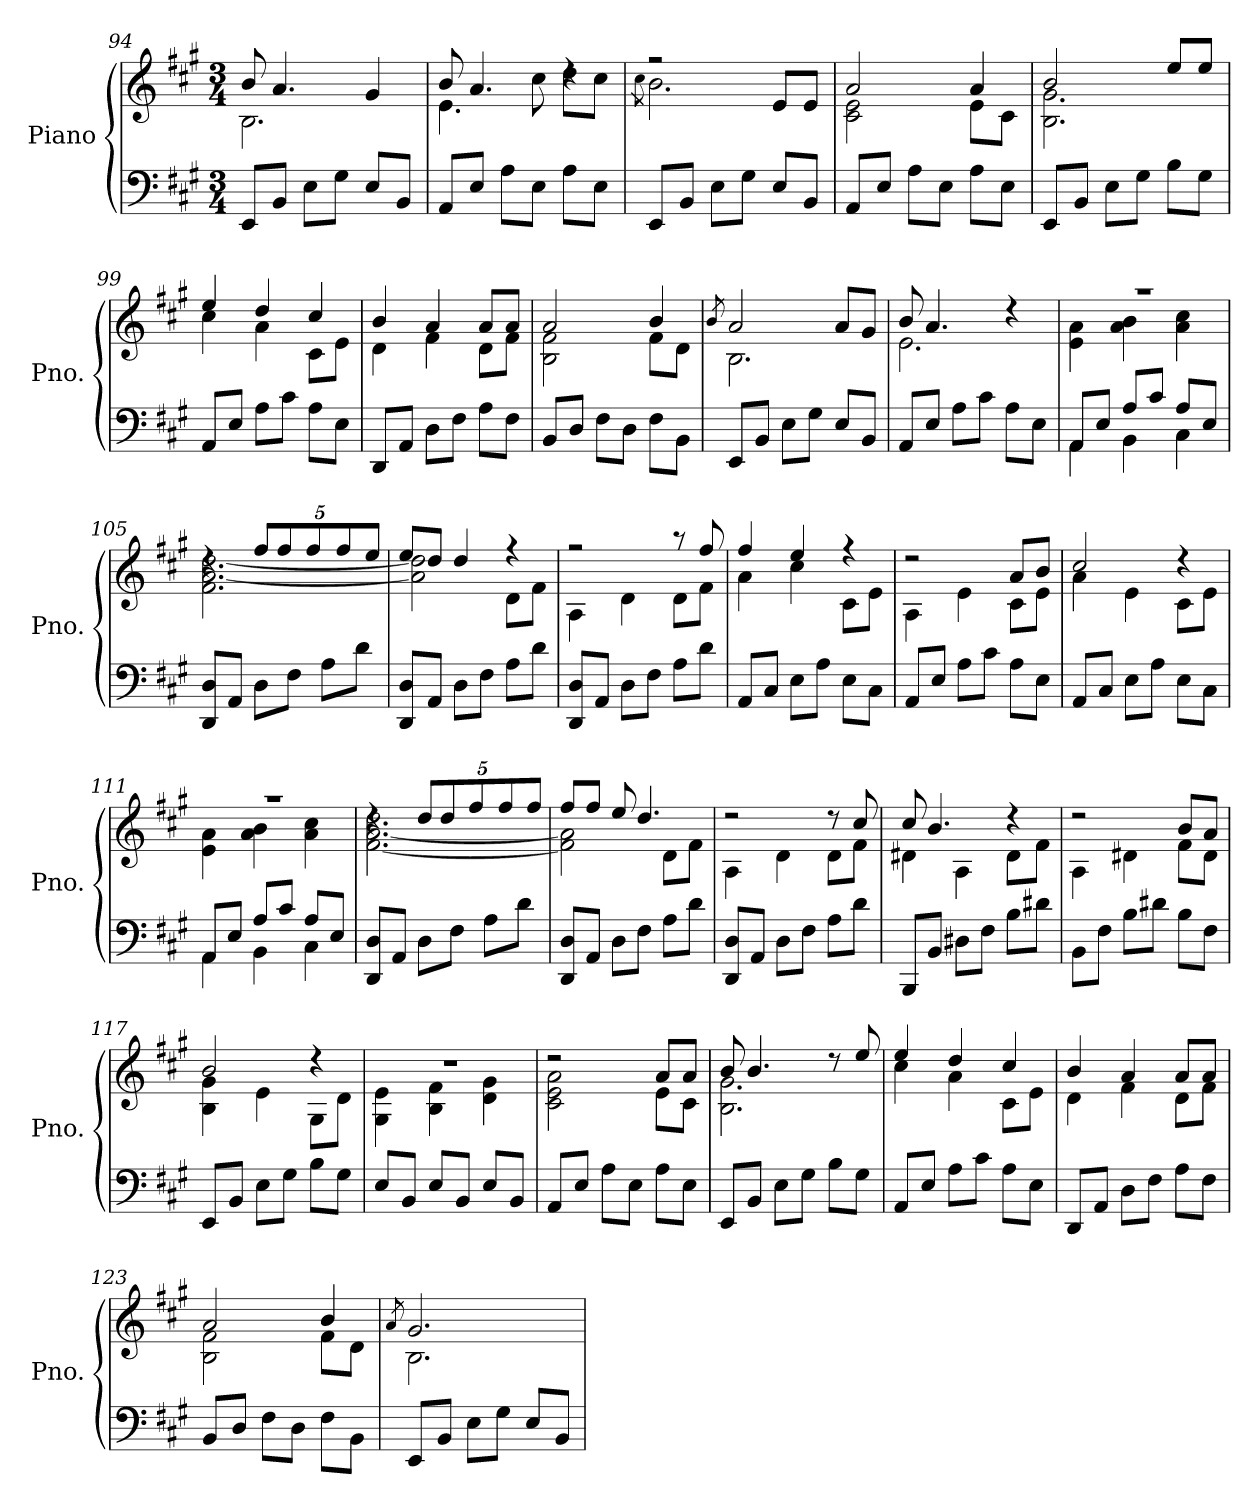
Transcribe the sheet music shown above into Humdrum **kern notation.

**kern	**kern
*part1	*part1
*staff2	*staff1
*I"Piano	*
*I'Pno.	*
*clefF4	*clefG2
*k[f#c#g#]	*k[f#c#g#]
*M3/4	*M3/4
=94	=94
*	*^
8EE/L	8b/	2.B\
8BB/J	4.a/	.
8E\L	.	.
8G#\J	.	.
8E/L	4g#/	.
8BB/J	.	.
=95	=95	=95
8AA/L	8b/	4.e\
8E/J	4.a/	.
8A\L	.	.
8E\J	.	8cc#\
8A\L	4rdd	8dd\L
8E\J	.	8cc#\J
=96	=96	=96
.	.	8qcc#\
8EE/L	2r	2.b\
8BB/J	.	.
8E\L	.	.
8G#\J	.	.
8E/L	8e/L	.
8BB/J	8e/J	.
=97	=97	=97
8AA/L	2a/	2c#\ 2e\
8E/J	.	.
8A\L	.	.
8E\J	.	.
8A\L	4a/	8e\L
8E\J	.	8c#\J
!!LO:LB:g=z	!!
=98	=98	=98
8EE/L	2b/	2.B\ 2.g#\
8BB/J	.	.
8E\L	.	.
8G#\J	.	.
8B\L	8ee/L	.
8G#\J	8ee/J	.
=99	=99	=99
8AA/L	4ee/	4cc#\
8E/J	.	.
8A\L	4dd/	4a\
8c#\J	.	.
8A\L	4cc#/	8c#\L
8E\J	.	8e\J
=100	=100	=100
8DD/L	4b/	4d\
8AA/J	.	.
8D\L	4a/	4f#\
8F#\J	.	.
8A\L	8a/L	8d\L
8F#\J	8a/J	8f#\J
=101	=101	=101
8BB/L	2a/	2B\ 2f#\
8D/J	.	.
8F#\L	.	.
8D\J	.	.
8F#\L	4b/	8f#\L
8BB\J	.	8d\J
=102	=102	=102
.	8qb/	.
8EE/L	2a/	2.B\
8BB/J	.	.
8E\L	.	.
8G#\J	.	.
8E/L	8a/L	.
8BB/J	8g#/J	.
=103	=103	=103
8AA/L	8b/	2.e\
8E/J	4.a/	.
8A\L	.	.
8c#\J	.	.
8A\L	4r	.
8E\J	.	.
=104	=104	=104
*^	*	*
8AA/L	4AA\	2.r	4e\ 4a\
8E/J	.	.	.
8A/L	4BB\	.	4a\ 4b\
8c#/J	.	.	.
8A/L	4C#\	.	4a\ 4cc#\
8E/J	.	.	.
*v	*v	*	*
!!LO:LB:g=z	!!
=105	=105	=105
8DD/ 8D/L	4rdd	2.f#\ [2.a\ [2.dd\
8AA/J	.	.
*	*Xbrackettup	*
8D\L	10ff#/L	.
.	10ff#/	.
8F#\J	.	.
.	10ff#/	.
8A\L	.	.
.	10ff#/	.
8d\J	.	.
.	10ee/J	.
=106	=106	=106
8DD/ 8D/L	8ee/L	2a\] 2dd\]
8AA/J	8dd/J	.
8D\L	4dd/	.
8F#\J	.	.
8A\L	4r	8d\L
8d\J	.	8f#\J
=107	=107	=107
8DD/ 8D/L	2r	4A\
8AA/J	.	.
8D\L	.	4d\
8F#\J	.	.
8A\L	8r	8d\L
8d\J	8ff#/	8f#\J
=108	=108	=108
8AA/L	4ff#/	4a\
8C#/J	.	.
8E\L	4ee/	4cc#\
8A\J	.	.
8E\L	4r	8c#\L
8C#\J	.	8e\J
=109	=109	=109
8AA/L	2r	4A\
8E/J	.	.
8A\L	.	4e\
8c#\J	.	.
8A\L	8a/L	8c#\L
8E\J	8b/J	8e\J
=110	=110	=110
8AA/L	2cc#/	4a\
8C#/J	.	.
8E\L	.	4e\
8A\J	.	.
8E\L	4r	8c#\L
8C#\J	.	8e\J
!!LO:PB:g=z	!!
=111	=111	=111
*^	*	*
8AA/L	4AA\	2.r	4e\ 4a\
8E/J	.	.	.
8A/L	4BB\	.	4a\ 4b\
8c#/J	.	.	.
8A/L	4C#\	.	4a\ 4cc#\
8E/J	.	.	.
*v	*v	*	*
=112	=112	=112
8DD/ 8D/L	4rdd	[2.f#\ [2.a\ 2.dd\
8AA/J	.	.
8D\L	10dd/L	.
.	10dd/	.
8F#\J	.	.
.	10ff#/	.
8A\L	.	.
.	10ff#/	.
8d\J	.	.
.	10ff#/J	.
=113	=113	=113
8DD/ 8D/L	8ff#/L	2f#\] 2a\]
8AA/J	8ff#/J	.
8D\L	8ee/	.
8F#\J	4.dd/	.
8A\L	.	8d\L
8d\J	.	8f#\J
=114	=114	=114
8DD/ 8D/L	2r	4A\
8AA/J	.	.
8D\L	.	4d\
8F#\J	.	.
8A\L	8r	8d\L
8d\J	8cc#/	8f#\J
=115	=115	=115
8BBB/L	8cc#/	4d#X\
8BB/J	4.b/	.
8D#X\L	.	4A\
8F#\J	.	.
8B\L	4r	8d#\L
8d#X\J	.	8f#\J
!!LO:LB:g=z	!!
=116	=116	=116
8BB\L	2r	4A\
8F#\J	.	.
8B\L	.	4d#X\
8d#X\J	.	.
8B\L	8b/L	8f#\L
8F#\J	8a/J	8d#\J
=117	=117	=117
8EE/L	2b/	4B\ 4g#\
8BB/J	.	.
8E\L	.	4e\
8G#\J	.	.
8B\L	4r	8G#\L
8G#\J	.	8d\J
=118	=118	=118
8E/L	2.r	4G#\ 4e\
8BB/J	.	.
8E/L	.	4B\ 4f#\
8BB/J	.	.
8E/L	.	4d\ 4g#\
8BB/J	.	.
=119	=119	=119
8AA/L	2r	2c#\ 2e\ 2a\
8E/J	.	.
8A\L	.	.
8E\J	.	.
8A\L	8a/L	8e\L
8E\J	8a/J	8c#\J
=120	=120	=120
8EE/L	8b/	2.B\ 2.g#\
8BB/J	4.b/	.
8E\L	.	.
8G#\J	.	.
8B\L	8r	.
8G#\J	8ee/	.
=121	=121	=121
8AA/L	4ee/	4cc#\
8E/J	.	.
8A\L	4dd/	4a\
8c#\J	.	.
8A\L	4cc#/	8c#\L
8E\J	.	8e\J
!!LO:LB:g=z	!!
=122	=122	=122
8DD/L	4b/	4d\
8AA/J	.	.
8D\L	4a/	4f#\
8F#\J	.	.
8A\L	8a/L	8d\L
8F#\J	8a/J	8f#\J
=123	=123	=123
8BB/L	2a/	2B\ 2f#\
8D/J	.	.
8F#\L	.	.
8D\J	.	.
8F#\L	4b/	8f#\L
8BB\J	.	8d\J
=124	=124	=124
.	8qa/	.
8EE/L	2.g#/	2.B\
8BB/J	.	.
8E\L	.	.
8G#\J	.	.
8E/L	.	.
8BB/J	.	.
*	*v	*v
=	=
*-	*-
